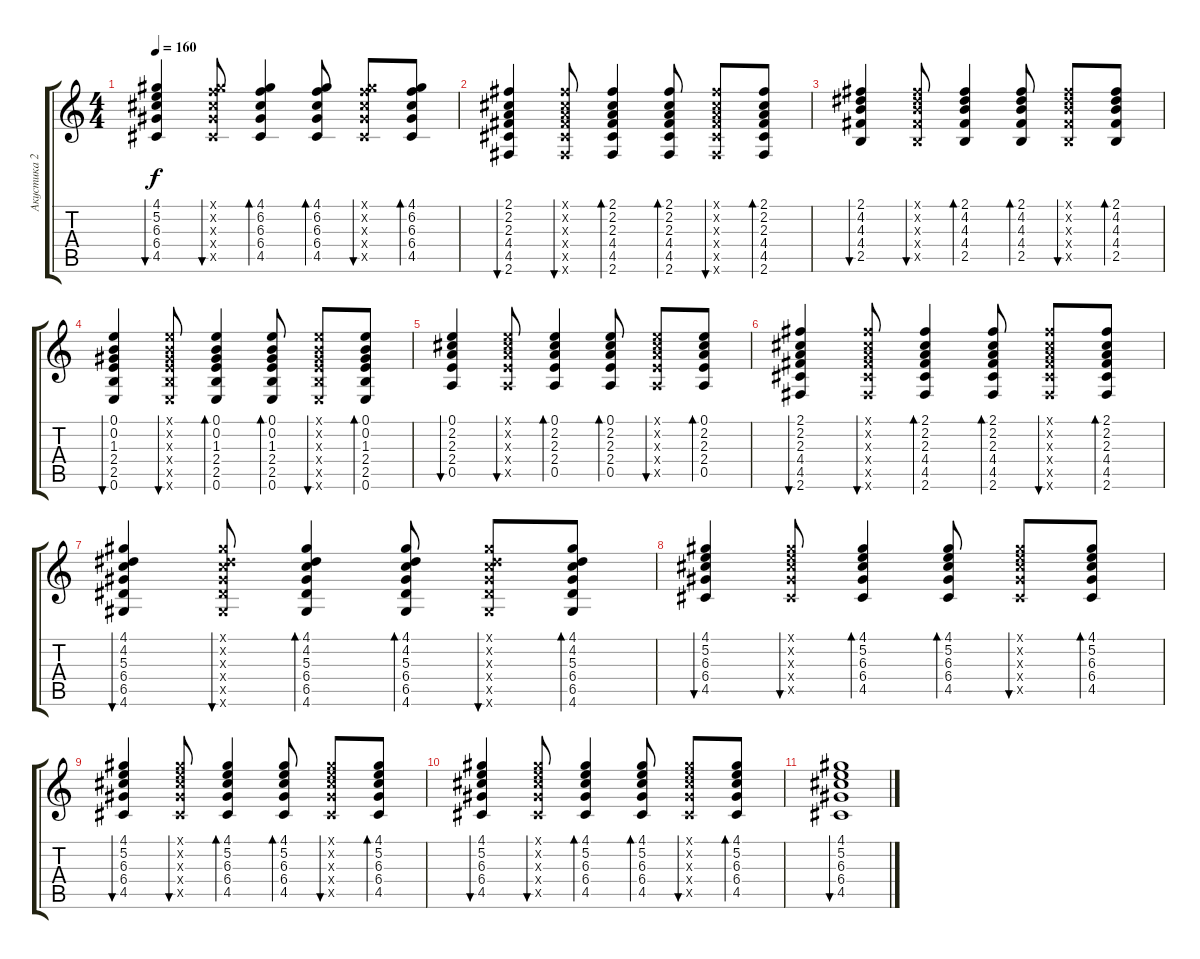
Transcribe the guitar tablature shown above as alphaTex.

\track ("Акустика 2" "Акустика 2") {instrument acousticguitarsteel}
\staff {score tabs}
\tuning (E4 B3 G3 D3 A2 E2) {hide}
\ts (4 4)
\tempo 160
\clef g2
\ks c
(4.1 5.2 6.3 6.4 4.5).4{bu 60 dy f} (4.1{x} 6.2{x} 6.3{x} 6.4{x} 4.5{x}).8{bu 60} (4.1 6.2 6.3 6.4 4.5).4{bd 60} (4.1 6.2 6.3 6.4 4.5).8{bd 60} (4.1{x} 6.2{x} 6.3{x} 6.4{x} 4.5{x}).8{bu 60} (4.1 6.2 6.3 6.4 4.5).8{bd 60} |
(2.1 2.2 2.3 4.4 4.5 2.6).4{bu 60} (2.1{x} 2.2{x} 2.3{x} 4.4{x} 4.5{x} 2.6{x}).8{bu 60} (2.1 2.2 2.3 4.4 4.5 2.6).4{bd 60} (2.1 2.2 2.3 4.4 4.5 2.6).8{bd 60} (2.1{x} 2.2{x} 2.3{x} 4.4{x} 4.5{x} 2.6{x}).8{bu 60} (2.1 2.2 2.3 4.4 4.5 2.6).8{bd 60} |
(2.1 4.2 4.3 4.4 2.5).4{bu 60} (2.1{x} 4.2{x} 4.3{x} 4.4{x} 2.5{x}).8{bu 60} (2.1 4.2 4.3 4.4 2.5).4{bd 60} (2.1 4.2 4.3 4.4 2.5).8{bd 60} (2.1{x} 4.2{x} 4.3{x} 4.4{x} 2.5{x}).8{bu 60} (2.1 4.2 4.3 4.4 2.5).8{bd 60} |
(0.1 0.2 1.3 2.4 2.5 0.6).4{bu 60} (0.1{x} 0.2{x} 1.3{x} 2.4{x} 2.5{x} 0.6{x}).8{bu 60} (0.1 0.2 1.3 2.4 2.5 0.6).4{bd 60} (0.1 0.2 1.3 2.4 2.5 0.6).8{bd 60} (0.1{x} 0.2{x} 1.3{x} 2.4{x} 2.5{x} 0.6{x}).8{bu 60} (0.1 0.2 1.3 2.4 2.5 0.6).8{bd 60} |
(0.1 2.2 2.3 2.4 0.5).4{bu 60} (0.1{x} 2.2{x} 2.3{x} 2.4{x} 0.5{x}).8{bu 60} (0.1 2.2 2.3 2.4 0.5).4{bd 60} (0.1 2.2 2.3 2.4 0.5).8{bd 60} (0.1{x} 2.2{x} 2.3{x} 2.4{x} 0.5{x}).8{bu 60} (0.1 2.2 2.3 2.4 0.5).8{bd 60} |
(2.1 2.2 2.3 4.4 4.5 2.6).4{bu 60} (2.1{x} 2.2{x} 2.3{x} 4.4{x} 4.5{x} 2.6{x}).8{bu 60} (2.1 2.2 2.3 4.4 4.5 2.6).4{bd 60} (2.1 2.2 2.3 4.4 4.5 2.6).8{bd 60} (2.1{x} 2.2{x} 2.3{x} 4.4{x} 4.5{x} 2.6{x}).8{bu 60} (2.1 2.2 2.3 4.4 4.5 2.6).8{bd 60} |
(4.1 4.2 5.3 6.4 6.5 4.6).4{bu 60} (4.1{x} 4.2{x} 5.3{x} 6.4{x} 6.5{x} 4.6{x}).8{bu 60} (4.1 4.2 5.3 6.4 6.5 4.6).4{bd 60} (4.1 4.2 5.3 6.4 6.5 4.6).8{bd 60} (4.1{x} 4.2{x} 5.3{x} 6.4{x} 6.5{x} 4.6{x}).8{bu 60} (4.1 4.2 5.3 6.4 6.5 4.6).8{bd 60} |
(4.1 5.2 6.3 6.4 4.5).4{bu 60} (4.1{x} 5.2{x} 6.3{x} 6.4{x} 4.5{x}).8{bu 60} (4.1 5.2 6.3 6.4 4.5).4{bd 60} (4.1 5.2 6.3 6.4 4.5).8{bd 60} (4.1{x} 5.2{x} 6.3{x} 6.4{x} 4.5{x}).8{bu 60} (4.1 5.2 6.3 6.4 4.5).8{bd 60} |
(4.1 5.2 6.3 6.4 4.5).4{bu 60} (4.1{x} 5.2{x} 6.3{x} 6.4{x} 4.5{x}).8{bu 60} (4.1 5.2 6.3 6.4 4.5).4{bd 60} (4.1 5.2 6.3 6.4 4.5).8{bd 60} (4.1{x} 5.2{x} 6.3{x} 6.4{x} 4.5{x}).8{bu 60} (4.1 5.2 6.3 6.4 4.5).8{bd 60} |
(4.1 5.2 6.3 6.4 4.5).4{bu 60} (4.1{x} 5.2{x} 6.3{x} 6.4{x} 4.5{x}).8{bu 60} (4.1 5.2 6.3 6.4 4.5).4{bd 60} (4.1 5.2 6.3 6.4 4.5).8{bd 60} (4.1{x} 5.2{x} 6.3{x} 6.4{x} 4.5{x}).8{bu 60} (4.1 5.2 6.3 6.4 4.5).8{bd 60} |
(4.1 5.2 6.3 6.4 4.5).1{bu 60}
